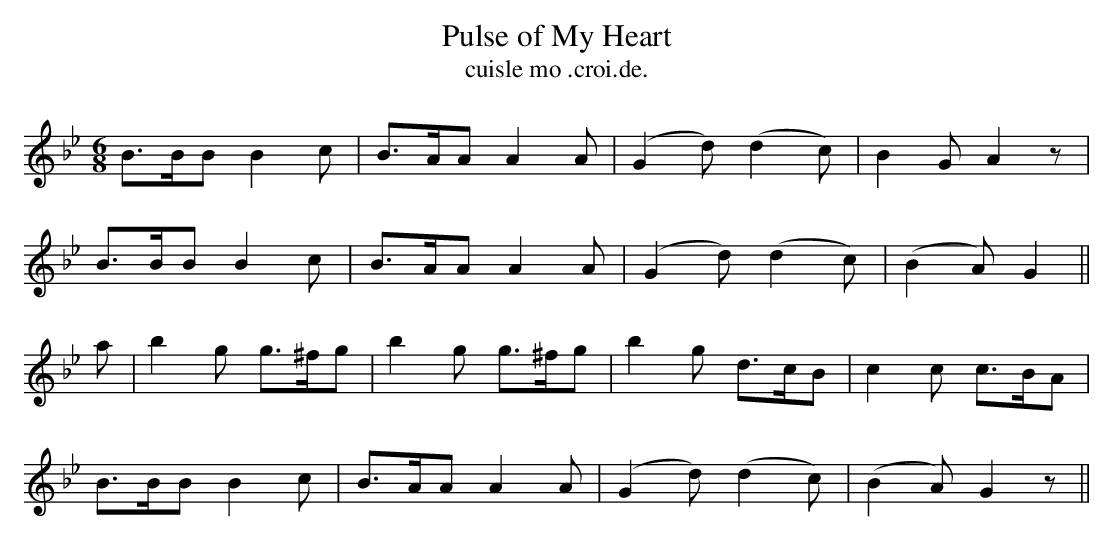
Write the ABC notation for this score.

X:1
T: Pulse of My Heart
T: cuisle mo .croi.de.
M: 6/8
L: 1/8
K: Gm
B>BB B2c|B>AA A2 A|(G2d) (d2c)|B2 G A2 z|
B>BB B2c|B>AA A2A|(G2d) (d2c)|(B2 A) G2||
a|b2 g g>^fg|b2 g g>^fg|b2g d>cB|c2 c c>BA|
B>BB B2c|B>AA A2A|(G2d) (d2c)|(B2A) G2 z||
